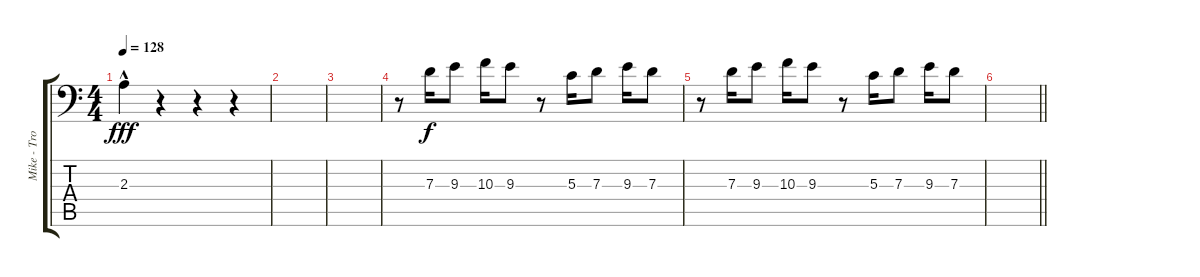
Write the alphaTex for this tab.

\track ("Mike - Trombone" "Mike - Tro") {instrument trombone}
\staff {score tabs}
\tuning (E4 B3 G3 D3 A2 A1) {hide}
\ts (4 4)
\tempo 128
\clef f4
\ks c
2.3{hac}.4{dy fff} r.4 r.4 r.4 |
|
|
r.8 7.3.16{dy f} 9.3.8 10.3.16 9.3.8 r.8 5.3.16 7.3.8 9.3.16 7.3.8 |
r.8 7.3.16 9.3.8 10.3.16 9.3.8 r.8 5.3.16 7.3.8 9.3.16 7.3.8 |
\barLineRight lightlight
